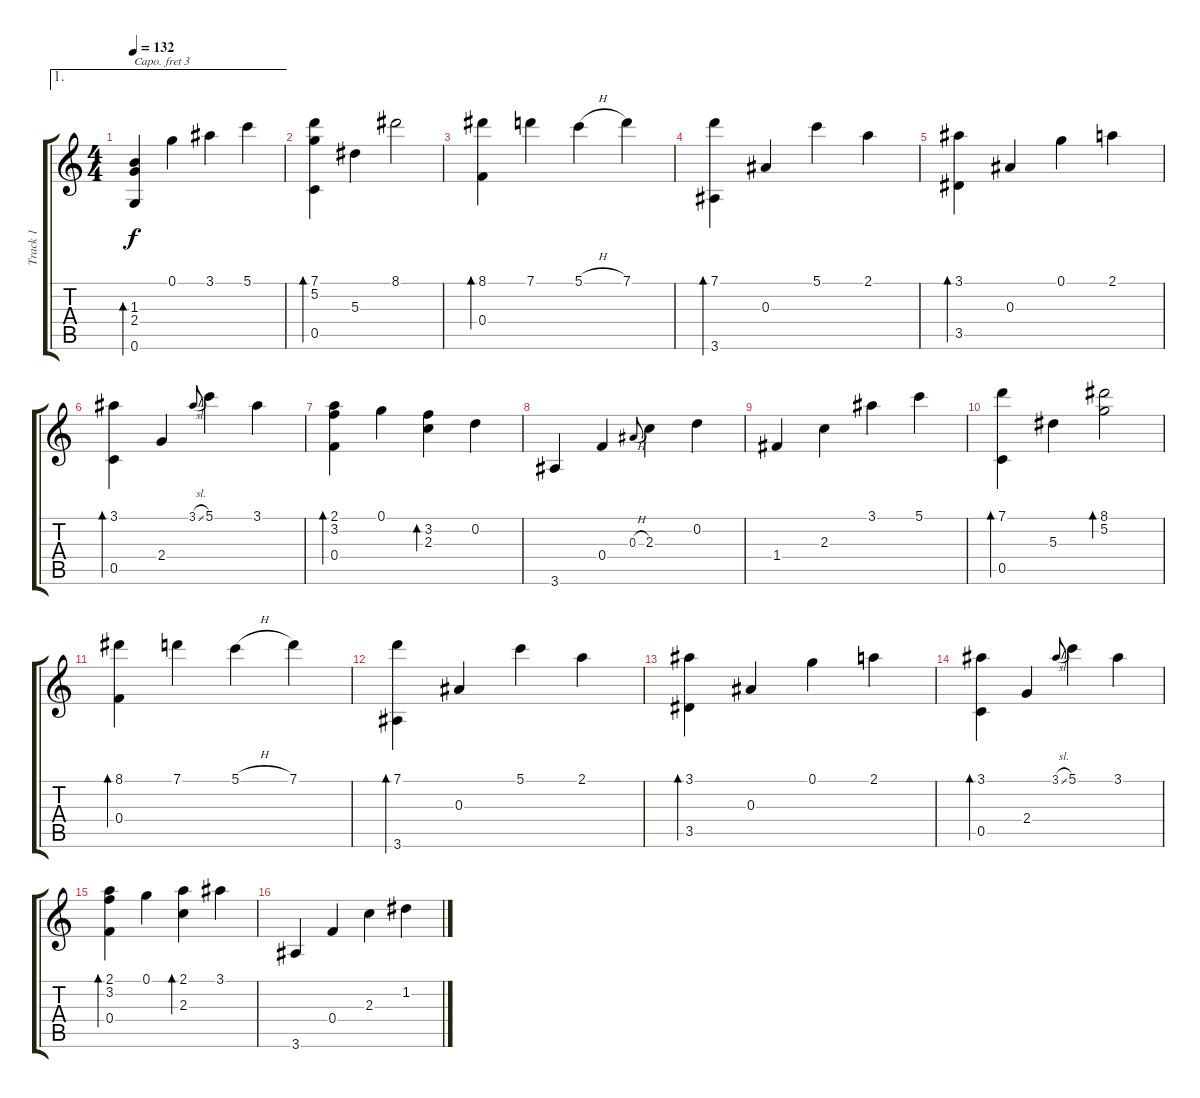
\track ("Track 1" "Track 1") {instrument acousticguitarsteel}
\staff {score tabs}
\capo 3
\tuning (E4 B3 G3 D3 A2 E2) {hide}
\ae 1
\ts (4 4)
\tempo 132
\clef g2
\ks c
(1.3 2.4 0.6).4{bd 120 dy f} 0.1.4 3.1.4 5.1.4 |
(7.1 5.2 0.5).4{bd 120} 5.3.4 8.1.2 |
(8.1 0.4).4{bd 120} 7.1.4 5.1{h}.4 7.1.4 |
(7.1 3.6).4{bd 120} 0.3.4 5.1.4 2.1.4 |
(3.1 3.5).4{bd 120} 0.3.4 0.1.4 2.1.4 |
(3.1 0.5).4{bd 120} 2.4.4 3.1{sl}.8{gr onbeat} 5.1.4 3.1.4 |
(2.1 3.2 0.4).4{bd 120} 0.1.4 (3.2 2.3).4{bd 120} 0.2.4 |
3.6.4 0.4.4 0.3{h}.8{gr onbeat} 2.3.4 0.2.4 |
1.4.4 2.3.4 3.1.4 5.1.4 |
(7.1 0.5).4{bd 120} 5.3.4 (8.1 5.2).2{bd 120} |
(8.1 0.4).4{bd 120} 7.1.4 5.1{h}.4 7.1.4 |
(7.1 3.6).4{bd 120} 0.3.4 5.1.4 2.1.4 |
(3.1 3.5).4{bd 120} 0.3.4 0.1.4 2.1.4 |
(3.1 0.5).4{bd 120} 2.4.4 3.1{sl}.8{gr onbeat} 5.1.4 3.1.4 |
(2.1 3.2 0.4).4{bd 120} 0.1.4 (2.1 2.3).4{bd 120} 3.1.4 |
3.6.4 0.4.4 2.3.4 1.2.4
